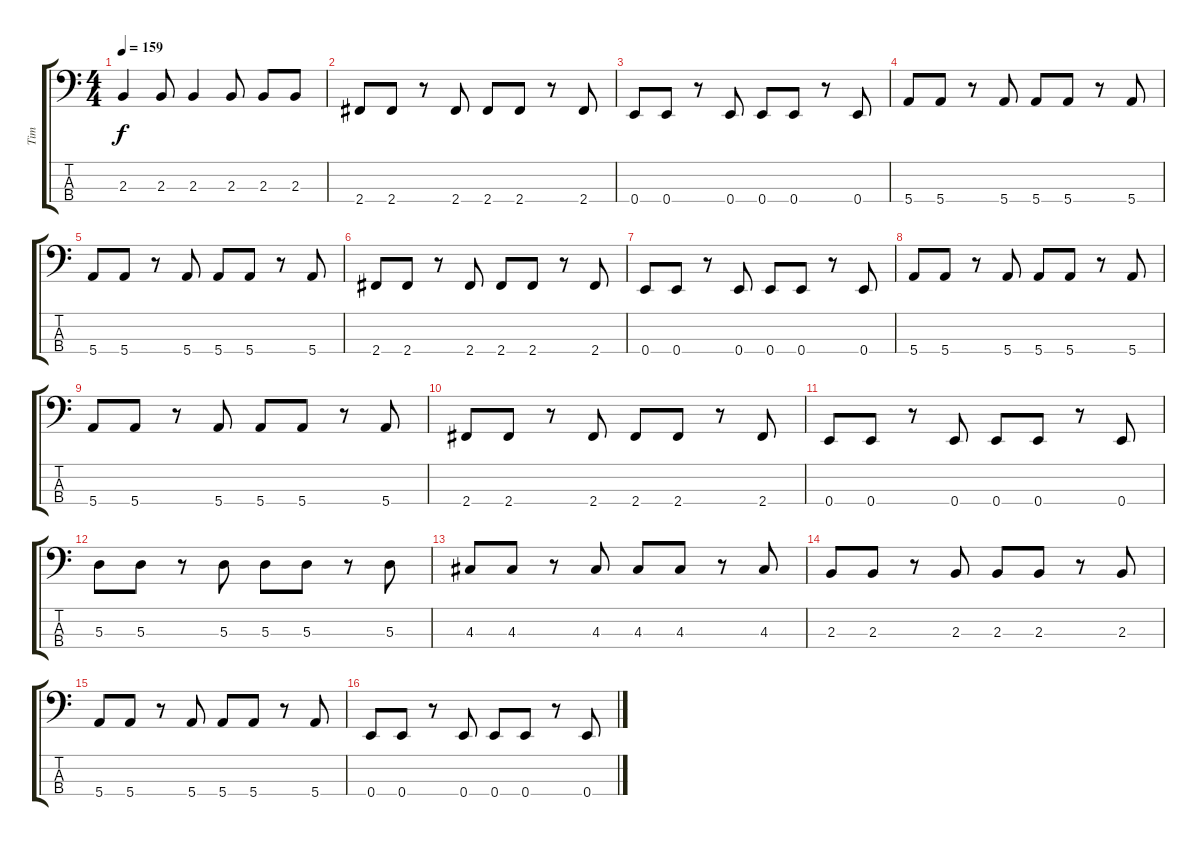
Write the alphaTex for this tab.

\track ("Tim" "Tim") {instrument electricbasspick}
\staff {score tabs}
\tuning (G2 D2 A1 E1) {hide}
\ts (4 4)
\tempo 159
\clef f4
\ks c
2.3.4{dy f} 2.3.8 2.3.4 2.3.8 2.3.8 2.3.8 |
2.4.8 2.4.8 r.8 2.4.8 2.4.8 2.4.8 r.8 2.4.8 |
0.4.8 0.4.8 r.8 0.4.8 0.4.8 0.4.8 r.8 0.4.8 |
5.4.8 5.4.8 r.8 5.4.8 5.4.8 5.4.8 r.8 5.4.8 |
5.4.8 5.4.8 r.8 5.4.8 5.4.8 5.4.8 r.8 5.4.8 |
2.4.8 2.4.8 r.8 2.4.8 2.4.8 2.4.8 r.8 2.4.8 |
0.4.8 0.4.8 r.8 0.4.8 0.4.8 0.4.8 r.8 0.4.8 |
5.4.8 5.4.8 r.8 5.4.8 5.4.8 5.4.8 r.8 5.4.8 |
5.4.8 5.4.8 r.8 5.4.8 5.4.8 5.4.8 r.8 5.4.8 |
2.4.8 2.4.8 r.8 2.4.8 2.4.8 2.4.8 r.8 2.4.8 |
0.4.8 0.4.8 r.8 0.4.8 0.4.8 0.4.8 r.8 0.4.8 |
5.3.8 5.3.8 r.8 5.3.8 5.3.8 5.3.8 r.8 5.3.8 |
4.3.8 4.3.8 r.8 4.3.8 4.3.8 4.3.8 r.8 4.3.8 |
2.3.8 2.3.8 r.8 2.3.8 2.3.8 2.3.8 r.8 2.3.8 |
5.4.8 5.4.8 r.8 5.4.8 5.4.8 5.4.8 r.8 5.4.8 |
0.4.8 0.4.8 r.8 0.4.8 0.4.8 0.4.8 r.8 0.4.8
